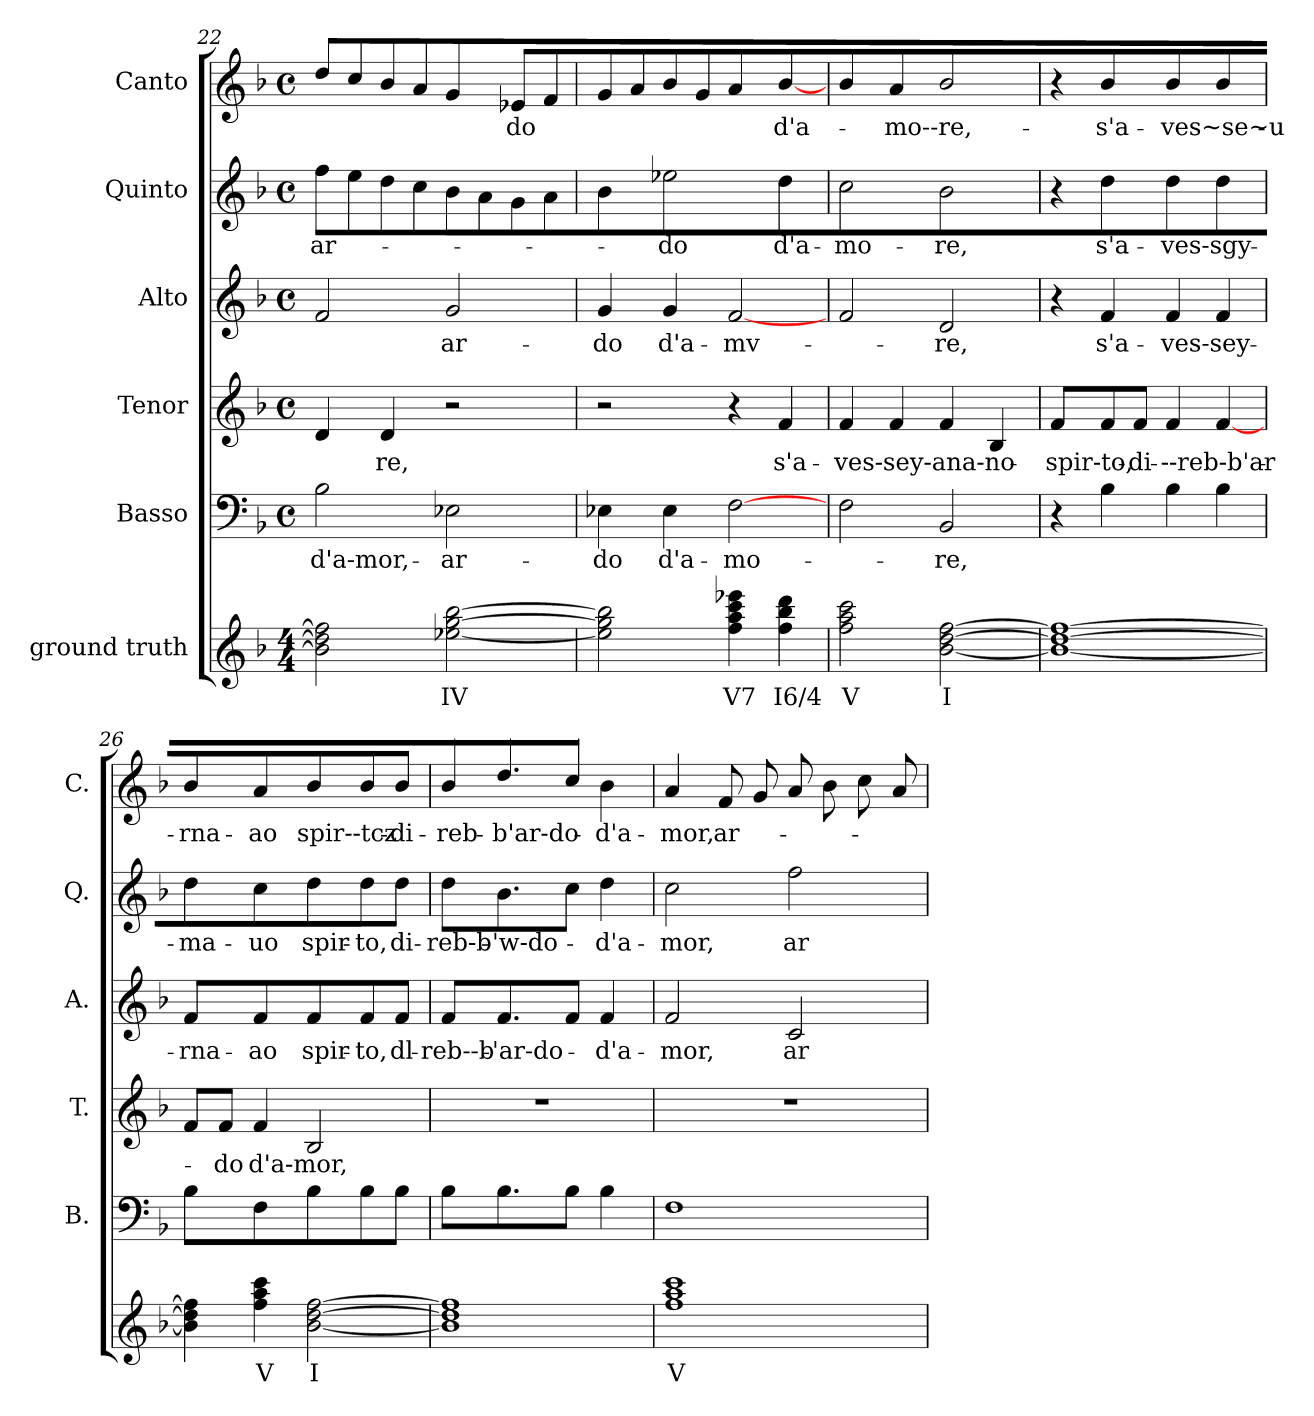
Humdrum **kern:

**kern	**text	**kern	**text	**kern	**text	**kern	**text	**kern	**text	**kern	**text
*part6	*part6	*part5	*part5	*part4	*part4	*part3	*part3	*part2	*part2	*part1	*part1
*staff6	*staff6	*staff5	*staff5	*staff4	*staff4	*staff3	*staff3	*staff2	*staff2	*staff1	*staff1
*I"ground truth	*	*I"Basso	*	*I"Tenor	*	*I"Alto	*	*I"Quinto	*	*I"Canto	*
*	*	*I'B.	*	*I'T.	*	*I'A.	*	*I'Q.	*	*I'C.	*
*	*	*clefF4	*	*clefG2	*	*clefG2	*	*clefG2	*	*clefG2	*
*k[b-]	*	*k[b-]	*	*k[b-]	*	*k[b-]	*	*k[b-]	*	*k[b-]	*
*	*	*F:	*	*F:	*	*F:	*	*F:	*	*F:	*
*M4/4	*	*M4/4	*	*M4/4	*	*M4/4	*	*M4/4	*	*M4/4	*
*	*	*met(c)	*	*met(c)	*	*met(c)	*	*met(c)	*	*met(c)	*
=22	=22	=22	=22	=22	=22	=22	=22	=22	=22	=22	=22
2b-] 2dd] 2ff]	.	2B-	-d'a-mor,-	4d	.	2f	.	8ffL	-ar-	8ddL	.
.	.	.	.	.	.	.	.	8ee	.	8cc	.
.	.	.	.	4d	-re,	.	.	8dd	.	8b-	.
.	.	.	.	.	.	.	.	8cc	.	8a	.
[2ee-X [2gg [2bb-	IV	2E-	-ar-	2r	.	2g	-ar-	8b-L	.	4g	.
.	.	.	.	.	.	.	.	8a	.	.	.
.	.	.	.	.	.	.	.	8g	.	8e-L	-do
.	.	.	.	.	.	.	.	8a	.	8f	.
=23	=23	=23	=23	=23	=23	=23	=23	=23	=23	=23	=23
2ee-] 2gg] 2bb-]	.	4E-	-do	2r	.	4g	-do	4b-	.	8gL	.
.	.	.	.	.	.	.	.	.	.	8a	.
.	.	4E-	-d'a-	.	.	4g	-d'a-	2ee-	-do	8b-	.
.	.	.	.	.	.	.	.	.	.	8g	.
4ff 4aa 4ccc 4eee-X	V7	[2F	-mo-	4r	.	[2f	-mv-	.	.	4a	.
4ff 4bb- 4ddd	I6/4	.	.	4f	-s'a-	.	.	4dd	-d'a-	[4b-	-d'a-
=24	=24	=24	=24	=24	=24	=24	=24	=24	=24	=24	=24
2ff 2aa 2ccc	V	2F	.	4f	-ves-sey-ana-no-	2f	.	2cc	-mo-	4b-	.
.	.	.	.	4f	.	.	.	.	.	4a	-mo--re,-
[2b- [2dd [2ff	I	2BB-	-re,	4f	.	2d	-re,	2b-	-re,	2b-	.
.	.	.	.	4B-	.	.	.	.	.	.	.
!!LO:LB:g=z
=25	=25	=25	=25	=25	=25	=25	=25	=25	=25	=25	=25
1b-_ 1dd_ 1ff_	.	4r	.	4f	-spir-to,-	4r	.	4r	.	4r	.
.	.	4B-	.	8fJ	.	4f	-s'a-	4dd	-s'a-	4b-	-s'a-
.	.	.	.	8fJ	-di-	.	.	.	.	.	.
.	.	4B-	.	4f	---reb-b'ar-	4f	-ves-sey-	4dd	-ves-sgy-	4b-	-ves~se~u-
.	.	4B-	.	[4f	.	4f	.	4dd	.	4b-	.
=26	=26	=26	=26	=26	=26	=26	=26	=26	=26	=26	=26
4b-] 4dd] 4ff]	.	4B-	.	8fJ	.	4f	-rna-	4dd	-ma-	4b-	-rna-
.	.	.	.	8fJ	-do	.	.	.	.	.	.
4ff 4aa 4ccc	V	4F	.	4f	-d'a-mor,-	4f	-ao	4cc	-uo	4a	-ao
[2b- [2dd [2ff	I	4B-	.	2B-	.	4f	-spir--	4dd	-spir--	4b-	-spir--tcz-
.	.	8B-J	.	.	.	8fJ	-to,	8ddJ	-to,	8b-J	.
.	.	8B-J	.	.	.	8fJ	-dl-	8ddJ	-di-	8b-J	-di-
=27	=27	=27	=27	=27	=27	=27	=27	=27	=27	=27	=27
1b-] 1dd] 1ff]	.	4B-	.	1r	.	4f	-reb--b-	4dd	-reb-b-	4b-	-reb--
.	.	4.B-	.	.	.	4.f	-'ar-do-	4.b-	-'w-do-	4.dd	-b'ar-do-
.	.	8B-J	.	.	.	8fJ	.	8ccJ	.	8ccJ	.
.	.	4B-	.	.	.	4f	-d'a-	4dd	-d'a-	4b-	-d'a--
=28	=28	=28	=28	=28	=28	=28	=28	=28	=28	=28	=28
1ff 1aa 1ccc	V	1F	.	1r	.	2f	-mor,	2cc	-mor,	4a	-mor,
.	.	.	.	.	.	.	.	.	.	8fL	-ar-
.	.	.	.	.	.	.	.	.	.	8g	.
.	.	.	.	.	.	2c	-ar-	2ff	-ar-	8aL	.
.	.	.	.	.	.	.	.	.	.	8b-	.
.	.	.	.	.	.	.	.	.	.	8cc	.
.	.	.	.	.	.	.	.	.	.	8a	.
=	=	=	=	=	=	=	=	=	=	=	=
*-	*-	*-	*-	*-	*-	*-	*-	*-	*-	*-	*-
